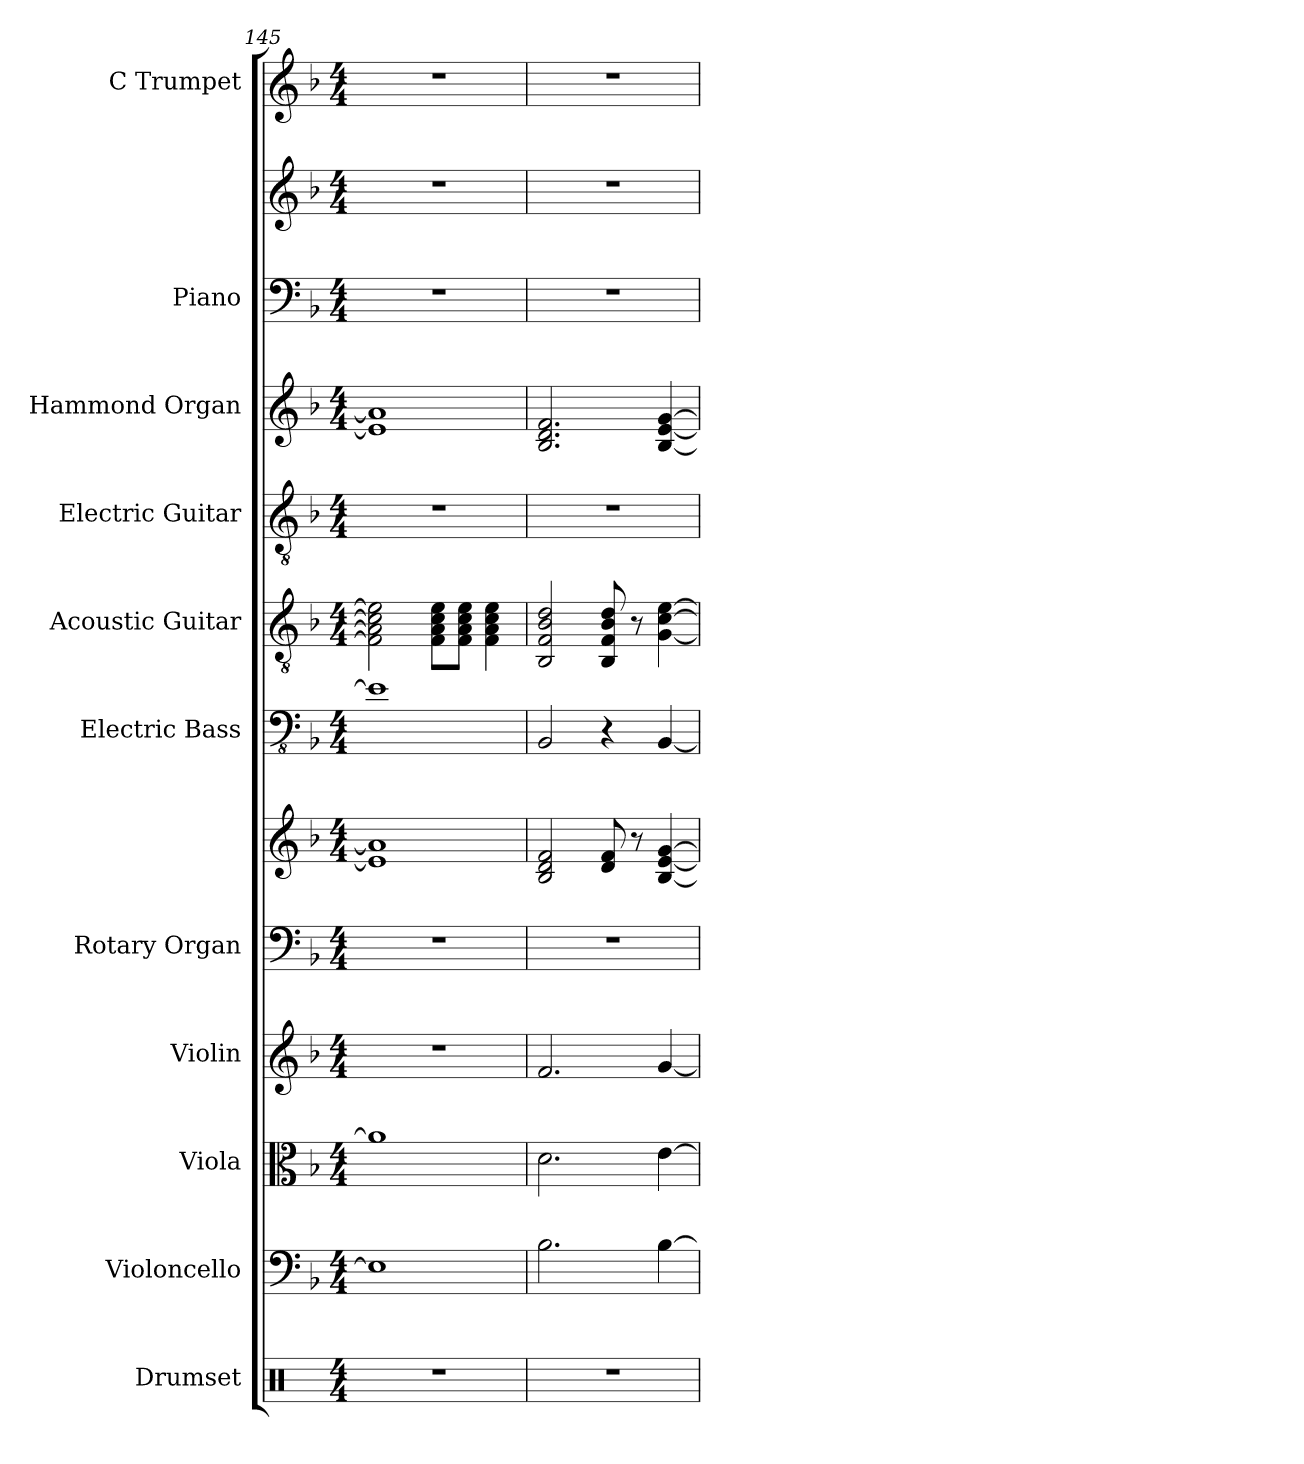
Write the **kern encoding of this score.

**kern	**kern	**kern	**kern	**kern	**kern	**kern	**kern	**kern	**kern	**kern	**kern	**kern
*part11	*part10	*part9	*part8	*part7	*part7	*part6	*part5	*part4	*part3	*part2	*part2	*part1
*staff13	*staff12	*staff11	*staff10	*staff9	*staff8	*staff7	*staff6	*staff5	*staff4	*staff3	*staff2	*staff1
*I"Drumset	*I"Violoncello	*I"Viola	*I"Violin	*I"Rotary Organ	*	*I"Electric Bass	*I"Acoustic Guitar	*I"Electric Guitar	*I"Hammond Organ	*I"Piano	*	*I"C Trumpet
*I'Drs.	*I'Vc.	*I'Vla.	*I'Vln.	*I'Rot. Org.	*	*I'El. B.	*I'Guit.	*I'El. Guit.	*I'Hm. Org.	*I'Pno.	*	*I'C Tpt.
*clefX	*clefF4	*clefC3	*clefG2	*clefF4	*clefG2	*clefFv4	*clefGv2	*clefGv2	*clefG2	*clefF4	*clefG2	*clefG2
*k[]	*k[b-]	*k[b-]	*k[b-]	*k[b-]	*k[b-]	*k[b-]	*k[b-]	*k[b-]	*k[b-]	*k[b-]	*k[b-]	*k[b-]
*M4/4	*M4/4	*M4/4	*M4/4	*M4/4	*M4/4	*M4/4	*M4/4	*M4/4	*M4/4	*M4/4	*M4/4	*M4/4
=145	=145	=145	=145	=145	=145	=145	=145	=145	=145	=145	=145	=145
1r	1E]	1a]	1r	1r	1e] 1a]	1E]	2F\] 2A\] 2c\] 2e\]	1r	1e] 1a]	1r	1r	1r
.	.	.	.	.	.	.	8F\ 8A\ 8c\ 8e\L	.	.	.	.	.
.	.	.	.	.	.	.	8F\ 8A\ 8c\ 8e\J	.	.	.	.	.
.	.	.	.	.	.	.	4F\ 4A\ 4c\ 4e\	.	.	.	.	.
=146	=146	=146	=146	=146	=146	=146	=146	=146	=146	=146	=146	=146
1r	2.B-\	2.d\	2.f/	1r	2B-/ 2d/ 2f/	2BBB-/	2BB-/ 2F/ 2B-/ 2d/	1r	2.B-/ 2.d/ 2.f/	1r	1r	1r
.	.	.	.	.	8d/ 8f/	4r	8BB-/ 8F/ 8B-/ 8d/	.	.	.	.	.
.	.	.	.	.	8r	.	8r	.	.	.	.	.
.	[4B-\	[4e\	[4g/	.	[4B-/ [4e/ [4g/	[4BBB-/	[4G\ [4c\ [4e\	.	[4B-/ [4e/ [4g/	.	.	.
=	=	=	=	=	=	=	=	=	=	=	=	=
*-	*-	*-	*-	*-	*-	*-	*-	*-	*-	*-	*-	*-
